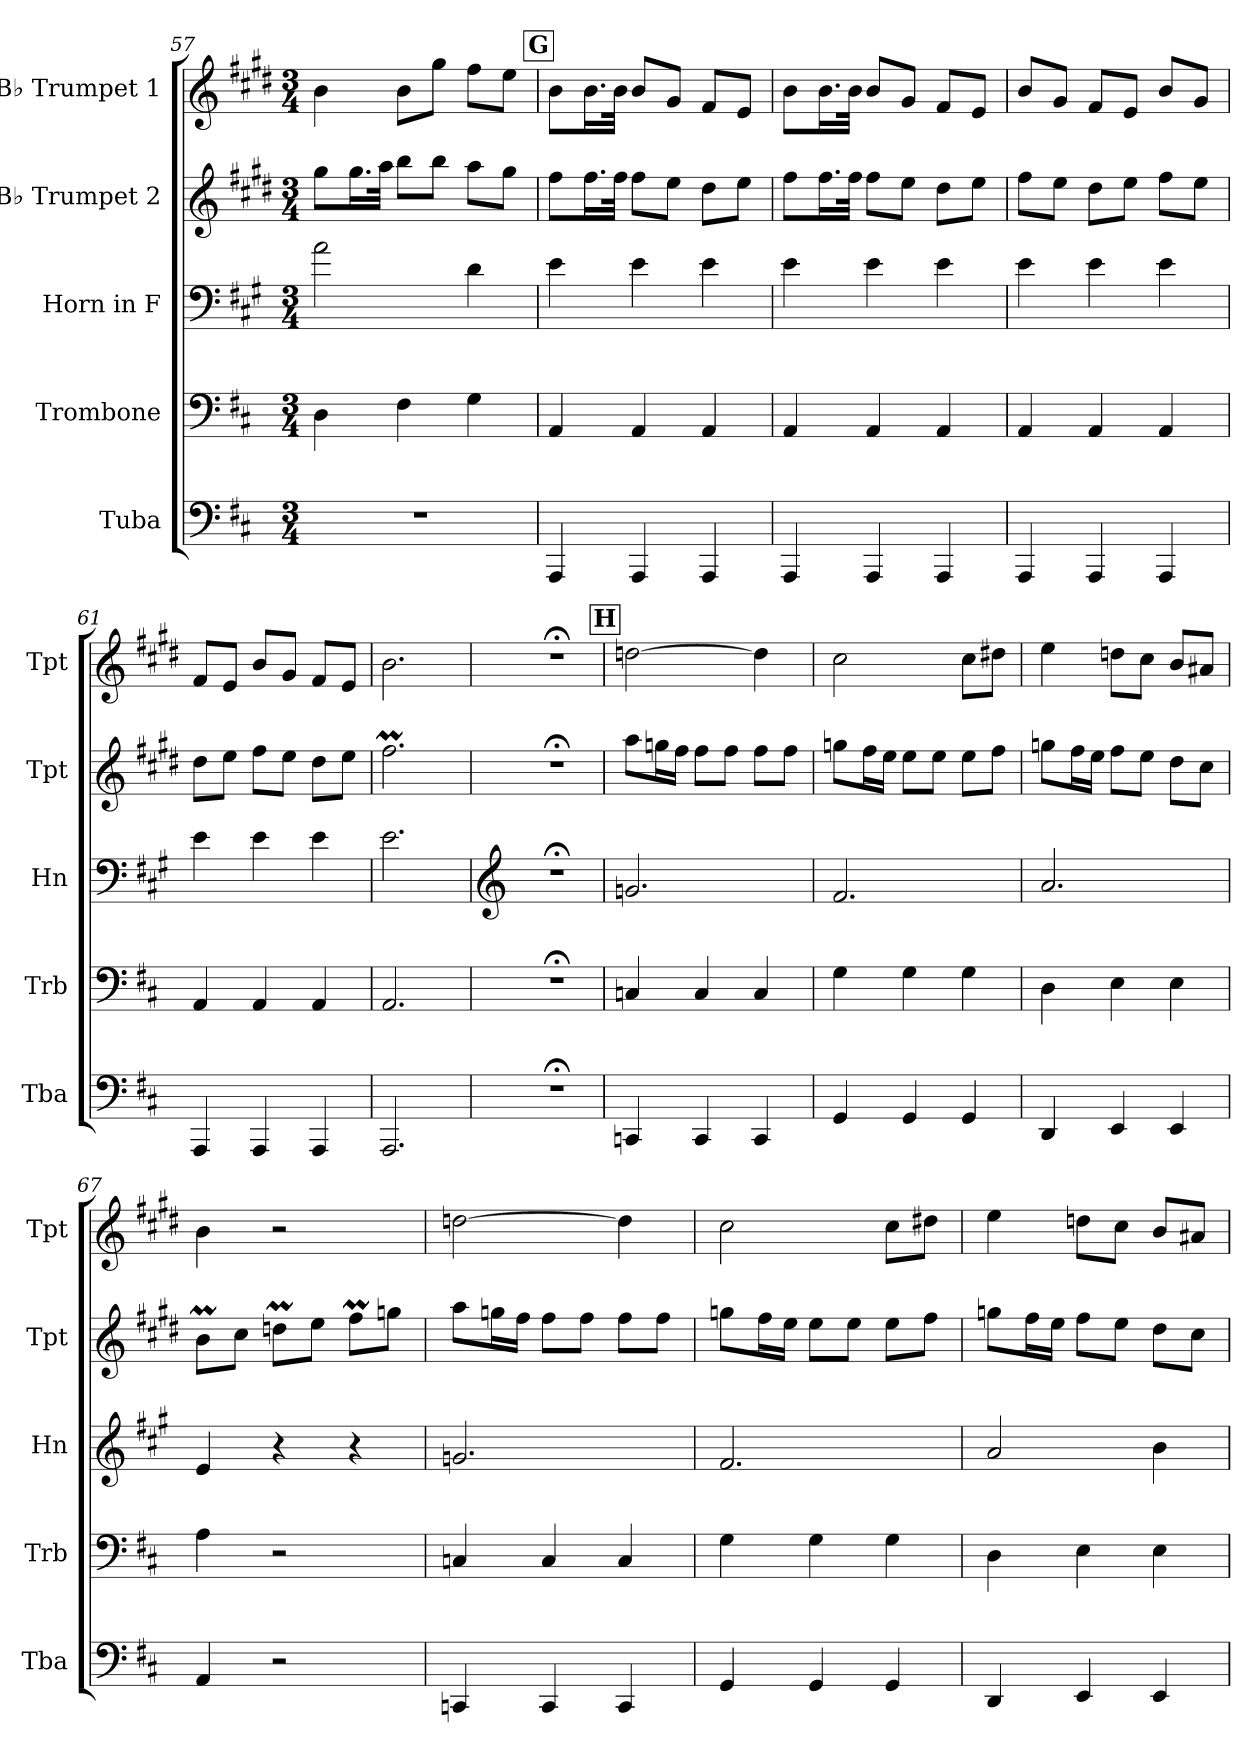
**kern	**kern	**kern	**kern	**kern
*part5	*part4	*part3	*part2	*part1
*staff5	*staff4	*staff3	*staff2	*staff1
*I"Tuba	*I"Trombone	*I"Horn in F	*I"B♭ Trumpet 2	*I"B♭ Trumpet 1
*I'Tba	*I'Trb	*I'Hn	*I'Tpt	*I'Tpt
*clefF4	*clefF4	*clefF4	*clefG2	*clefG2
*	*	*ITrd4c7	*ITrd1c2	*ITrd1c2
*k[f#c#]	*k[f#c#]	*k[f#c#]	*k[f#c#]	*k[f#c#]
*M3/4	*M3/4	*M3/4	*M3/4	*M3/4
=57	=57	=57	=57	=57
2.r	4D\	2d\	8ff#\L	4a\
.	.	.	16.ff#\L	.
.	.	.	32gg\JJk	.
.	4F#\	.	8aa\L	8a\L
.	.	.	8aa\J	8ff#\J
.	4G\	4G\	8gg\L	8ee\L
.	.	.	8ff#\J	8dd\J
!!LO:REH:place=s1:a:B:fs=14:t=G
=58	=58	=58	=58	=58
4AAA/	4AA/	4A\	8ee\L	8a\L
.	.	.	16.ee\L	16.a\L
.	.	.	32ee\JJk	32a\JJk
4AAA/	4AA/	4A\	8ee\L	8a/L
.	.	.	8dd\J	8f#/J
4AAA/	4AA/	4A\	8cc#\L	8e/L
.	.	.	8dd\J	8d/J
=59	=59	=59	=59	=59
4AAA/	4AA/	4A\	8ee\L	8a\L
.	.	.	16.ee\L	16.a\L
.	.	.	32ee\JJk	32a\JJk
4AAA/	4AA/	4A\	8ee\L	8a/L
.	.	.	8dd\J	8f#/J
4AAA/	4AA/	4A\	8cc#\L	8e/L
.	.	.	8dd\J	8d/J
=60	=60	=60	=60	=60
4AAA/	4AA/	4A\	8ee\L	8a/L
.	.	.	8dd\J	8f#/J
4AAA/	4AA/	4A\	8cc#\L	8e/L
.	.	.	8dd\J	8d/J
4AAA/	4AA/	4A\	8ee\L	8a/L
.	.	.	8dd\J	8f#/J
!!LO:PB:g=z
=61	=61	=61	=61	=61
4AAA/	4AA/	4A\	8cc#\L	8e/L
.	.	.	8dd\J	8d/J
4AAA/	4AA/	4A\	8ee\L	8a/L
.	.	.	8dd\J	8f#/J
4AAA/	4AA/	4A\	8cc#\L	8e/L
.	.	.	8dd\J	8d/J
=62	=62	=62	=62	=62
2.AAA/	2.AA/	2.A\	2.eeM\	2.a\
=63	=63	=63	=63	=63
*	*	*clefG2	*	*
2.r;<	2.r;<	2.r;<	2.r;<	2.r;<
!!LO:REH:place=s1:a:B:fs=14:t=H
=64	=64	=64	=64	=64
4CCn/	4Cn/	2.cn/	8gg\L	[2ccn\
.	.	.	16ffn\L	.
.	.	.	16ee\JJ	.
4CC/	4C/	.	8ee\L	.
.	.	.	8ee\J	.
4CC/	4C/	.	8ee\L	4cc\]
.	.	.	8ee\J	.
=65	=65	=65	=65	=65
4GG/	4G\	2.B/	8ffn\L	2b\
.	.	.	16ee\L	.
.	.	.	16dd\JJ	.
4GG/	4G\	.	8dd\L	.
.	.	.	8dd\J	.
4GG/	4G\	.	8dd\L	8b\L
.	.	.	8ee\J	8cc#X\J
=66	=66	=66	=66	=66
4DD/	4D\	2.d/	8ffn\L	4dd\
.	.	.	16ee\L	.
.	.	.	16dd\JJ	.
4EE/	4E\	.	8ee\L	8ccn\L
.	.	.	8dd\J	8b\J
4EE/	4E\	.	8cc#\L	8a/L
.	.	.	8b\J	8g#X/J
=67	=67	=67	=67	=67
4AA/	4A\	4A/	8aM\L	4a\
.	.	.	8b\J	.
2r	2r	4r	8ccnM\L	2r
.	.	.	8dd\J	.
.	.	4r	8eeM\L	.
.	.	.	8ffn\J	.
!!LO:LB:g=z
=68	=68	=68	=68	=68
4CCn/	4Cn/	2.cn/	8gg\L	[2ccn\
.	.	.	16ffn\L	.
.	.	.	16ee\JJ	.
4CC/	4C/	.	8ee\L	.
.	.	.	8ee\J	.
4CC/	4C/	.	8ee\L	4cc\]
.	.	.	8ee\J	.
=69	=69	=69	=69	=69
4GG/	4G\	2.B/	8ffn\L	2b\
.	.	.	16ee\L	.
.	.	.	16dd\JJ	.
4GG/	4G\	.	8dd\L	.
.	.	.	8dd\J	.
4GG/	4G\	.	8dd\L	8b\L
.	.	.	8ee\J	8cc#X\J
=70	=70	=70	=70	=70
4DD/	4D\	2d/	8ffn\L	4dd\
.	.	.	16ee\L	.
.	.	.	16dd\JJ	.
4EE/	4E\	.	8ee\L	8ccn\L
.	.	.	8dd\J	8b\J
4EE/	4E\	4e\	8cc#\L	8a/L
.	.	.	8b\J	8g#X/J
=	=	=	=	=
*-	*-	*-	*-	*-
